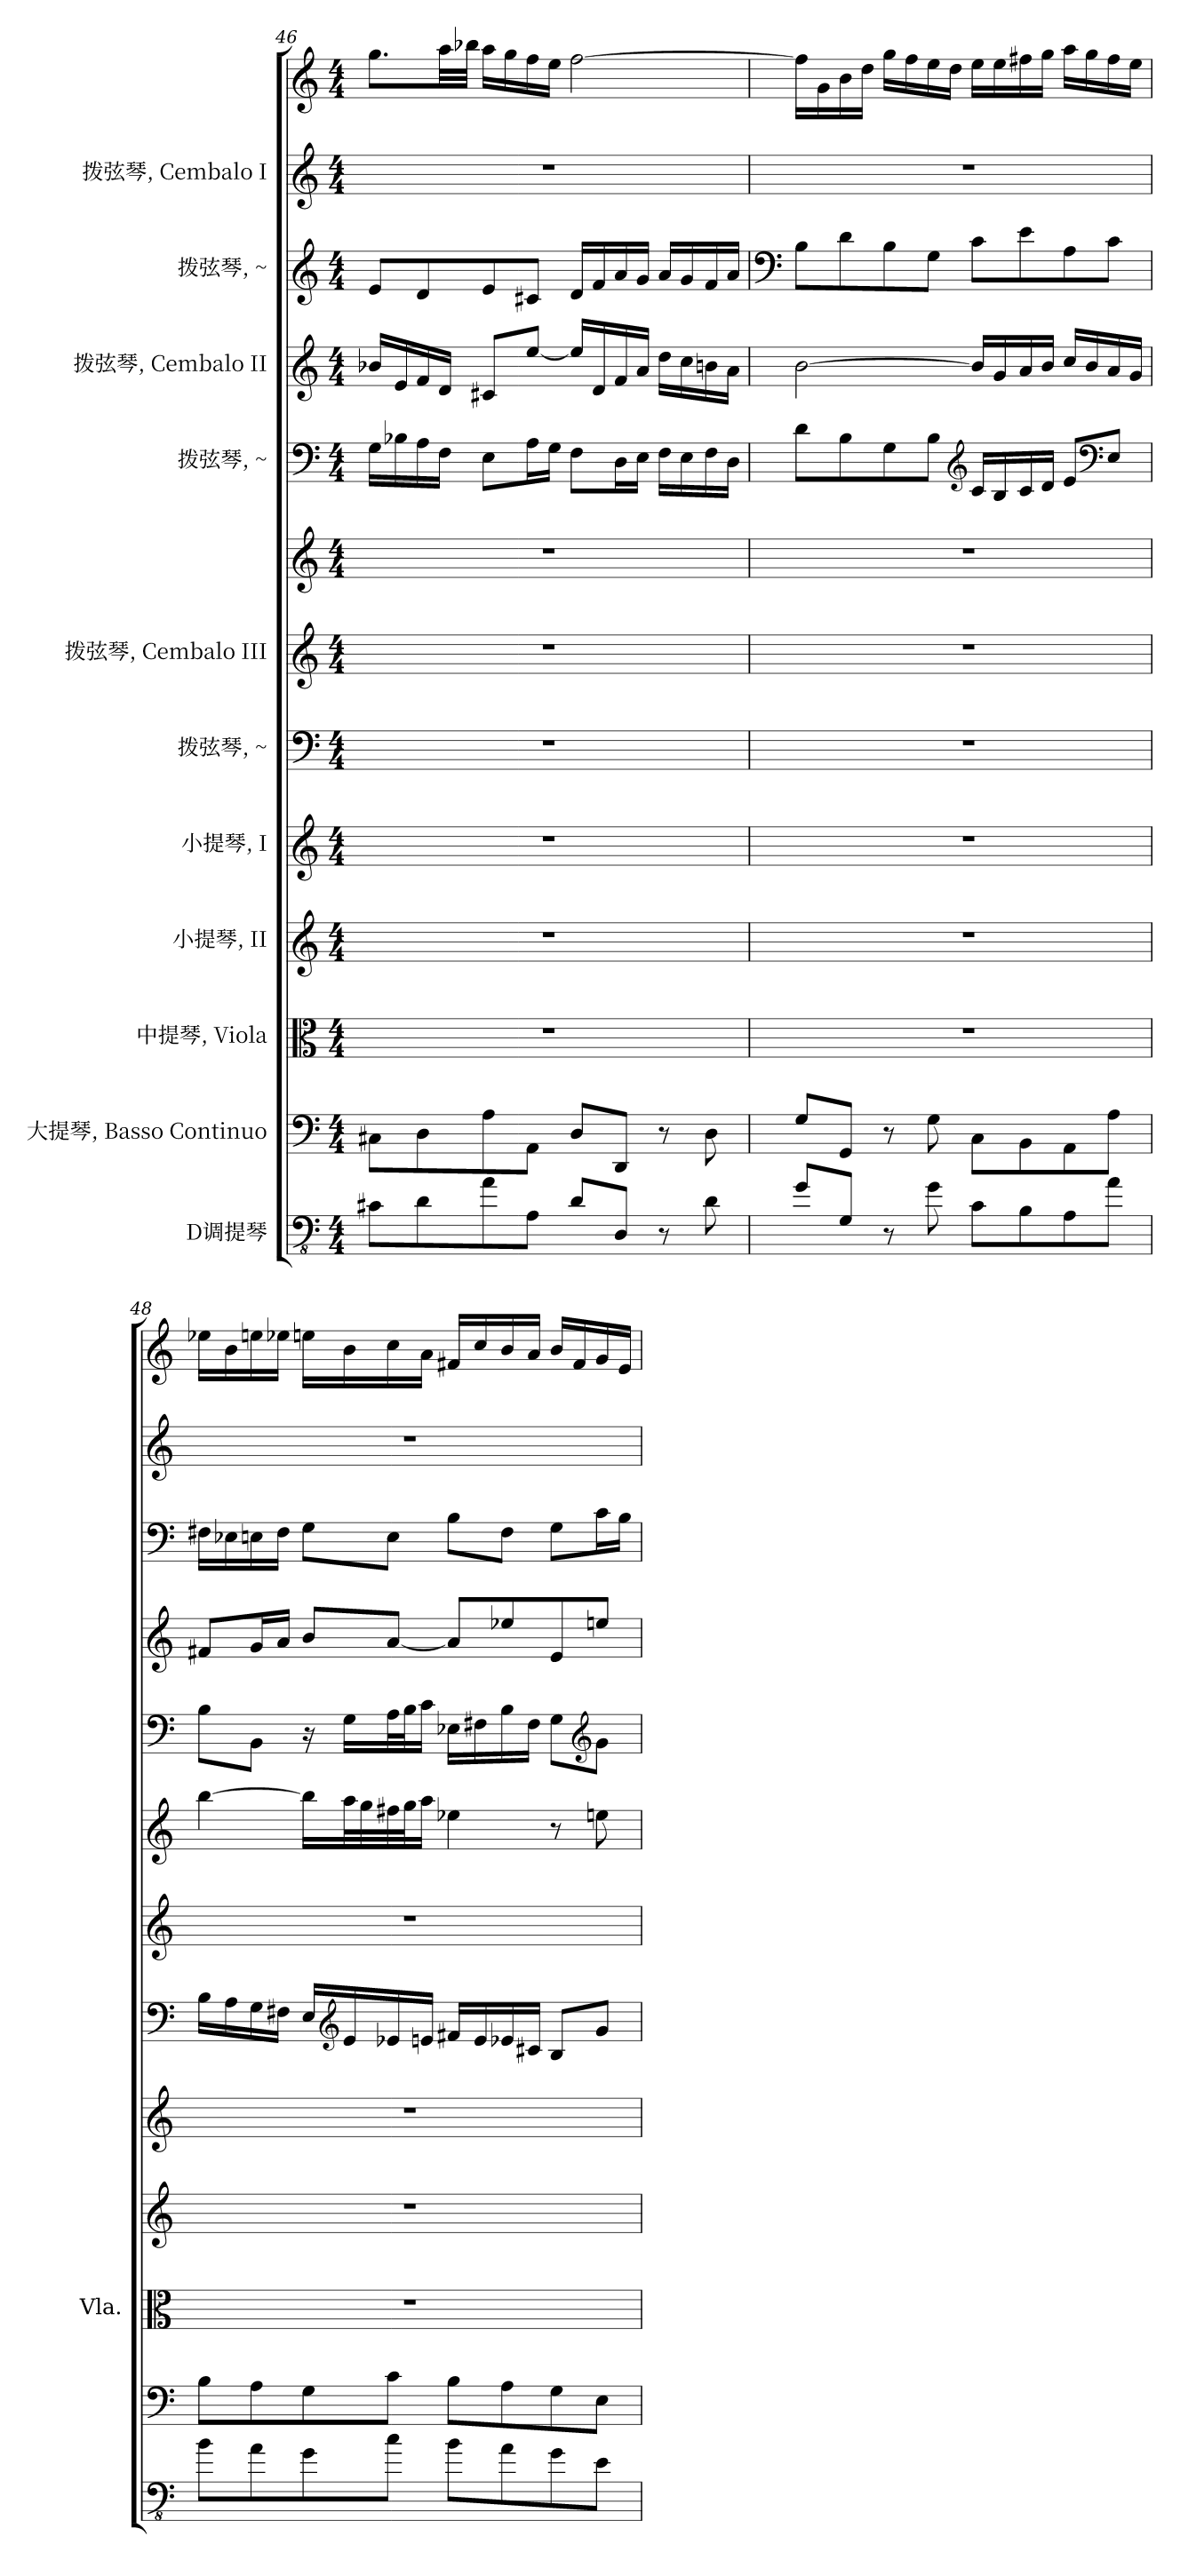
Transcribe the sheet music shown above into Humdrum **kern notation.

**kern	**kern	**kern	**kern	**kern	**kern	**kern	**kern	**kern	**kern	**kern	**kern	**kern
*part11	*part10	*part9	*part8	*part7	*part6	*part5	*part5	*part4	*part3	*part2	*part1	*part1
*staff13	*staff12	*staff11	*staff10	*staff9	*staff8	*staff7	*staff6	*staff5	*staff4	*staff3	*staff2	*staff1
*I"D调提琴	*I"大提琴, Basso Continuo	*I"中提琴, Viola	*I"小提琴, II	*I"小提琴, I	*I"拨弦琴, ~	*I"拨弦琴, Cembalo III	*	*I"拨弦琴, ~	*I"拨弦琴, Cembalo II	*I"拨弦琴, ~	*I"拨弦琴, Cembalo I	*
*	*	*I'Vla.	*	*	*	*	*	*	*	*	*	*
*clefFv4	*clefF4	*clefC3	*clefG2	*clefG2	*clefF4	*clefG2	*clefG2	*clefF4	*clefG2	*clefG2	*clefG2	*clefG2
*ITrd7c12	*	*	*	*	*	*	*	*	*	*	*	*
*k[]	*k[]	*k[]	*k[]	*k[]	*k[]	*k[]	*k[]	*k[]	*k[]	*k[]	*k[]	*k[]
*M4/4	*M4/4	*M4/4	*M4/4	*M4/4	*M4/4	*M4/4	*M4/4	*M4/4	*M4/4	*M4/4	*M4/4	*M4/4
=46	=46	=46	=46	=46	=46	=46	=46	=46	=46	=46	=46	=46
8CC#X\L	8C#X\L	1r	1r	1r	1r	1r	1r	16G\LL	16b-X/LL	8e/L	1r	8.gg\L
.	.	.	.	.	.	.	.	16B-X\	16e/	.	.	.
8DD\	8D\	.	.	.	.	.	.	16A\	16f/	8d/	.	.
.	.	.	.	.	.	.	.	16F\JJ	16d/JJ	.	.	32aa\LL
.	.	.	.	.	.	.	.	.	.	.	.	32bb-X\JJJ
8AA\	8A\	.	.	.	.	.	.	8E\L	8c#X/L	8e/	.	16aa\LL
.	.	.	.	.	.	.	.	.	.	.	.	16gg\
8AAA\J	8AA\J	.	.	.	.	.	.	16A\L	[8ee/J	8c#X/J	.	16ff\
.	.	.	.	.	.	.	.	16G\JJ	.	.	.	16ee\JJ
8DD/L	8D/L	.	.	.	.	.	.	8F\L	16ee/LL]	16d/LL	.	[2ff\
.	.	.	.	.	.	.	.	.	16d/	16f/	.	.
8DDD/J	8DD/J	.	.	.	.	.	.	16D\L	16f/	16a/	.	.
.	.	.	.	.	.	.	.	16E\JJ	16a/JJ	16g/JJ	.	.
8r	8r	.	.	.	.	.	.	16F\LL	16dd\LL	16a/LL	.	.
.	.	.	.	.	.	.	.	16E\	16cc\	16g/	.	.
8DD\	8D\	.	.	.	.	.	.	16F\	16bn\	16f/	.	.
.	.	.	.	.	.	.	.	16D\JJ	16a\JJ	16a/JJ	.	.
!!LO:PB:g=z
=47	=47	=47	=47	=47	=47	=47	=47	=47	=47	=47	=47	=47
*	*	*	*	*	*	*	*	*	*	*clefF4	*	*
8GG/L	8G/L	1r	1r	1r	1r	1r	1r	8d\L	[2b\	8B\L	1r	16ff\LL]
.	.	.	.	.	.	.	.	.	.	.	.	16g\
8GGG/J	8GG/J	.	.	.	.	.	.	8B\	.	8d\	.	16b\
.	.	.	.	.	.	.	.	.	.	.	.	16dd\JJ
8r	8r	.	.	.	.	.	.	8G\	.	8B\	.	16gg\LL
.	.	.	.	.	.	.	.	.	.	.	.	16ff\
8GG\	8G\	.	.	.	.	.	.	8B\J	.	8G\J	.	16ee\
.	.	.	.	.	.	.	.	.	.	.	.	16dd\JJ
*	*	*	*	*	*	*	*	*clefG2	*	*	*	*
8CC\L	8C\L	.	.	.	.	.	.	16c/LL	16b/LL]	8c\L	.	16ee\LL
.	.	.	.	.	.	.	.	16B/	16g/	.	.	16ee\
8BBB\	8BB\	.	.	.	.	.	.	16c/	16a/	8e\	.	16ff#X\
.	.	.	.	.	.	.	.	16d/JJ	16b/JJ	.	.	16gg\JJ
8AAA\	8AA\	.	.	.	.	.	.	8e/L	16cc/LL	8A\	.	16aa\LL
.	.	.	.	.	.	.	.	.	16b/	.	.	16gg\
*	*	*	*	*	*	*	*	*clefF4	*	*	*	*
8AA\J	8A\J	.	.	.	.	.	.	8E/J	16a/	8c\J	.	16ff#\
.	.	.	.	.	.	.	.	.	16g/JJ	.	.	16ee\JJ
!!LO:PB:g=z
=48	=48	=48	=48	=48	=48	=48	=48	=48	=48	=48	=48	=48
8BB\L	8B\L	1r	1r	1r	16B\LL	1r	[4bb\	8B\L	8f#X/L	16F#X\LL	1r	16ee-X\LL
.	.	.	.	.	16A\	.	.	.	.	16E-X\	.	16b\
8AA\	8A\	.	.	.	16G\	.	.	8BB\J	16g/L	16En\	.	16een\
.	.	.	.	.	16F#X\JJ	.	.	.	16a/JJ	16F#\JJ	.	16ee-X\JJ
8GG\	8G\	.	.	.	16E/LL	.	16bb\LL]	16r	8b/L	8G\L	.	16een\LL
*	*	*	*	*	*clefG2	*	*	*	*	*	*	*
.	.	.	.	.	16e/	.	32aa\L	16G\LL	.	.	.	16b\
.	.	.	.	.	.	.	32gg\	.	.	.	.	.
8C\J	8c\J	.	.	.	16e-X/	.	32ff#X\	32A\L	[8a/J	8E\J	.	16cc\
.	.	.	.	.	.	.	32gg\J	32B\J	.	.	.	.
.	.	.	.	.	16en/JJ	.	16aa\JJ	16c\JJ	.	.	.	16a\JJ
8BB\L	8B\L	.	.	.	16f#X/LL	.	4ee-X\	16E-X\LL	8a/L]	8B\L	.	16f#X/LL
.	.	.	.	.	16e/	.	.	16F#X\	.	.	.	16cc/
8AA\	8A\	.	.	.	16e-X/	.	.	16B\	8ee-X/	8F#\J	.	16b/
.	.	.	.	.	16c#X/JJ	.	.	16F#\JJ	.	.	.	16a/JJ
8GG\	8G\	.	.	.	8B/L	.	8r	8G\L	8e/	8G\L	.	16b/LL
.	.	.	.	.	.	.	.	.	.	.	.	16f#/
*	*	*	*	*	*	*	*	*clefG2	*	*	*	*
8EE\J	8E\J	.	.	.	8g/J	.	8een\	8g\J	8een/J	16c\L	.	16g/
.	.	.	.	.	.	.	.	.	.	16B\JJ	.	16e/JJ
=	=	=	=	=	=	=	=	=	=	=	=	=
*-	*-	*-	*-	*-	*-	*-	*-	*-	*-	*-	*-	*-
